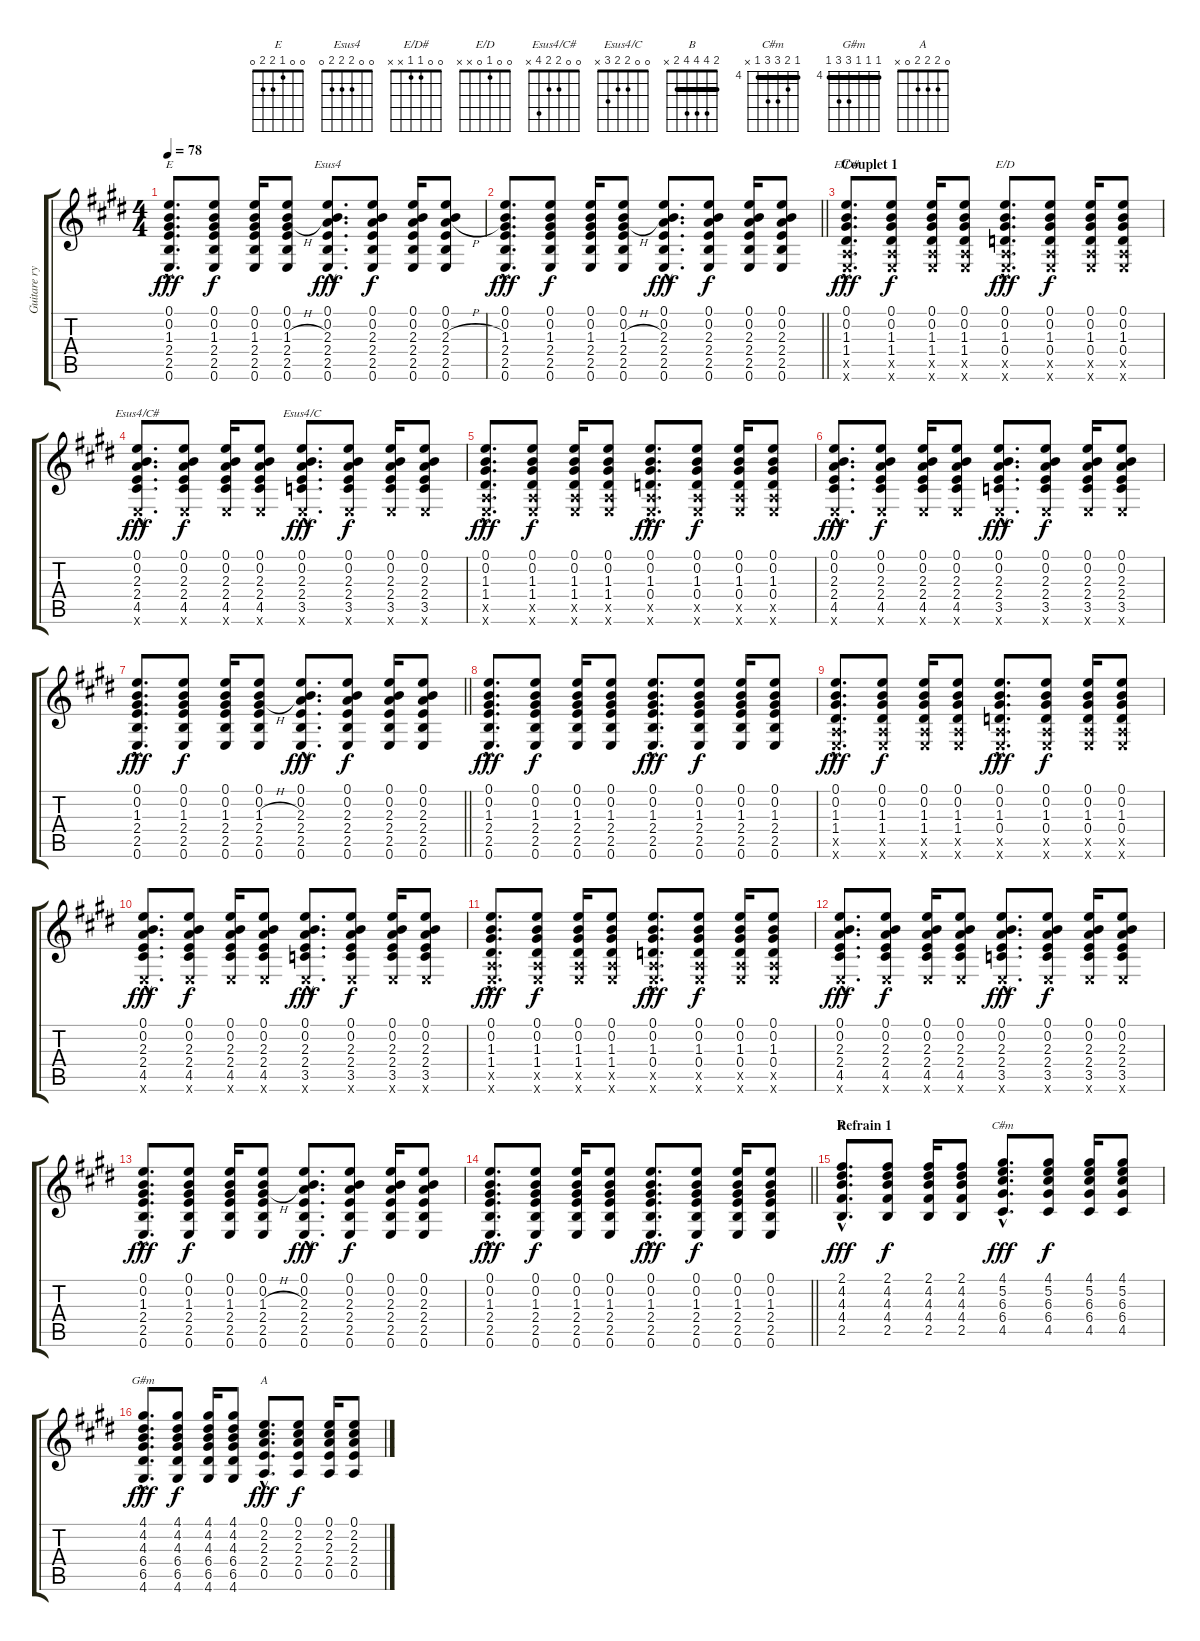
\track ("Guitare rythmique" "Guitare ry") {instrument acousticguitarsteel}
\staff {score tabs}
\tuning (E4 B3 G3 D3 A2 E2) {hide}
\chord ("E" 0 0 1 2 2 0)
\chord ("Esus4" 0 0 2 2 2 0)
\chord ("E/D#" 0 0 1 1 x x)
\chord ("E/D" 0 0 1 0 x x)
\chord ("Esus4/C#" 0 0 2 2 4 x)
\chord ("Esus4/C" 0 0 2 2 3 x)
\chord ("B" 2 4 4 4 2 x) {barre 2}
\chord ("C#m" 4 5 6 6 4 x) {firstfret 4 barre 4}
\chord ("G#m" 4 4 4 6 6 4) {firstfret 4 barre 4}
\chord ("A" 0 2 2 2 0 x)
\ts (4 4)
\tempo 78
\clef g2
\ks e
(0.1{hac} 0.2{hac} 1.3{hac} 2.4{hac} 2.5{hac} 0.6{hac}).8{d ch "E" dy fff instrument acousticguitarsteel} (0.1 0.2 1.3 2.4 2.5 0.6).8{dy f} (0.1 0.2 1.3 2.4 2.5 0.6).16 (0.1 0.2 1.3{h} 2.4 2.5 0.6).8 (0.1{hac} 0.2{hac} 2.3{hac} 2.4{hac} 2.5{hac} 0.6{hac}).8{d ch "Esus4" dy fff} (0.1 0.2 2.3 2.4 2.5 0.6).8{dy f} (0.1 0.2 2.3 2.4 2.5 0.6).16 (0.1 0.2 2.3{h} 2.4 2.5 0.6).8 |
\barLineRight lightlight
(0.1{hac} 0.2{hac} 1.3{hac} 2.4{hac} 2.5{hac} 0.6{hac}).8{d dy fff} (0.1 0.2 1.3 2.4 2.5 0.6).8{dy f} (0.1 0.2 1.3 2.4 2.5 0.6).16 (0.1 0.2 1.3{h} 2.4 2.5 0.6).8 (0.1{hac} 0.2{hac} 2.3{hac} 2.4{hac} 2.5{hac} 0.6{hac}).8{d dy fff} (0.1 0.2 2.3 2.4 2.5 0.6).8{dy f} (0.1 0.2 2.3 2.4 2.5 0.6).16 (0.1 0.2 2.3 2.4 2.5 0.6).8 |
\section ("" "Couplet 1")
(0.1{hac} 0.2{hac} 1.3{hac} 1.4{hac} 0.5{hac x} 0.6{hac x}).8{d ch "E/D#" dy fff} (0.1 0.2 1.3 1.4 0.5{x} 0.6{x}).8{dy f} (0.1 0.2 1.3 1.4 0.5{x} 0.6{x}).16 (0.1 0.2 1.3 1.4 0.5{x} 0.6{x}).8 (0.1{hac} 0.2{hac} 1.3{hac} 0.4{hac} 0.5{hac x} 0.6{hac x}).8{d ch "E/D" dy fff} (0.1 0.2 1.3 0.4 0.5{x} 0.6{x}).8{dy f} (0.1 0.2 1.3 0.4 0.5{x} 0.6{x}).16 (0.1 0.2 1.3 0.4 0.5{x} 0.6{x}).8 |
(0.1{hac} 0.2{hac} 2.3{hac} 2.4{hac} 4.5{hac} 0.6{hac x}).8{d ch "Esus4/C#" dy fff} (0.1 0.2 2.3 2.4 4.5 0.6{x}).8{dy f} (0.1 0.2 2.3 2.4 4.5 0.6{x}).16 (0.1 0.2 2.3 2.4 4.5 0.6{x}).8 (0.1{hac} 0.2{hac} 2.3{hac} 2.4{hac} 3.5{hac} 0.6{hac x}).8{d ch "Esus4/C" dy fff} (0.1 0.2 2.3 2.4 3.5 0.6{x}).8{dy f} (0.1 0.2 2.3 2.4 3.5 0.6{x}).16 (0.1 0.2 2.3 2.4 3.5 0.6{x}).8 |
(0.1{hac} 0.2{hac} 1.3{hac} 1.4{hac} 0.5{hac x} 0.6{hac x}).8{d dy fff} (0.1 0.2 1.3 1.4 0.5{x} 0.6{x}).8{dy f} (0.1 0.2 1.3 1.4 0.5{x} 0.6{x}).16 (0.1 0.2 1.3 1.4 0.5{x} 0.6{x}).8 (0.1{hac} 0.2{hac} 1.3{hac} 0.4{hac} 0.5{hac x} 0.6{hac x}).8{d dy fff} (0.1 0.2 1.3 0.4 0.5{x} 0.6{x}).8{dy f} (0.1 0.2 1.3 0.4 0.5{x} 0.6{x}).16 (0.1 0.2 1.3 0.4 0.5{x} 0.6{x}).8 |
(0.1{hac} 0.2{hac} 2.3{hac} 2.4{hac} 4.5{hac} 0.6{hac x}).8{d dy fff} (0.1 0.2 2.3 2.4 4.5 0.6{x}).8{dy f} (0.1 0.2 2.3 2.4 4.5 0.6{x}).16 (0.1 0.2 2.3 2.4 4.5 0.6{x}).8 (0.1{hac} 0.2{hac} 2.3{hac} 2.4{hac} 3.5{hac} 0.6{hac x}).8{d dy fff} (0.1 0.2 2.3 2.4 3.5 0.6{x}).8{dy f} (0.1 0.2 2.3 2.4 3.5 0.6{x}).16 (0.1 0.2 2.3 2.4 3.5 0.6{x}).8 |
\barLineRight lightlight
(0.1{hac} 0.2{hac} 1.3{hac} 2.4{hac} 2.5{hac} 0.6{hac}).8{d dy fff} (0.1 0.2 1.3 2.4 2.5 0.6).8{dy f} (0.1 0.2 1.3 2.4 2.5 0.6).16 (0.1 0.2 1.3{h} 2.4 2.5 0.6).8 (0.1{hac} 0.2{hac} 2.3{hac} 2.4{hac} 2.5{hac} 0.6{hac}).8{d dy fff} (0.1 0.2 2.3 2.4 2.5 0.6).8{dy f} (0.1 0.2 2.3 2.4 2.5 0.6).16 (0.1 0.2 2.3 2.4 2.5 0.6).8 |
(0.1{hac} 0.2{hac} 1.3{hac} 2.4{hac} 2.5{hac} 0.6{hac}).8{d dy fff} (0.1 0.2 1.3 2.4 2.5 0.6).8{dy f} (0.1 0.2 1.3 2.4 2.5 0.6).16 (0.1 0.2 1.3 2.4 2.5 0.6).8 (0.1{hac} 0.2{hac} 1.3{hac} 2.4{hac} 2.5{hac} 0.6{hac}).8{d dy fff} (0.1 0.2 1.3 2.4 2.5 0.6).8{dy f} (0.1 0.2 1.3 2.4 2.5 0.6).16 (0.1 0.2 1.3 2.4 2.5 0.6).8 |
(0.1{hac} 0.2{hac} 1.3{hac} 1.4{hac} 0.5{hac x} 0.6{hac x}).8{d dy fff} (0.1 0.2 1.3 1.4 0.5{x} 0.6{x}).8{dy f} (0.1 0.2 1.3 1.4 0.5{x} 0.6{x}).16 (0.1 0.2 1.3 1.4 0.5{x} 0.6{x}).8 (0.1{hac} 0.2{hac} 1.3{hac} 0.4{hac} 0.5{hac x} 0.6{hac x}).8{d dy fff} (0.1 0.2 1.3 0.4 0.5{x} 0.6{x}).8{dy f} (0.1 0.2 1.3 0.4 0.5{x} 0.6{x}).16 (0.1 0.2 1.3 0.4 0.5{x} 0.6{x}).8 |
(0.1{hac} 0.2{hac} 2.3{hac} 2.4{hac} 4.5{hac} 0.6{hac x}).8{d dy fff} (0.1 0.2 2.3 2.4 4.5 0.6{x}).8{dy f} (0.1 0.2 2.3 2.4 4.5 0.6{x}).16 (0.1 0.2 2.3 2.4 4.5 0.6{x}).8 (0.1{hac} 0.2{hac} 2.3{hac} 2.4{hac} 3.5{hac} 0.6{hac x}).8{d dy fff} (0.1 0.2 2.3 2.4 3.5 0.6{x}).8{dy f} (0.1 0.2 2.3 2.4 3.5 0.6{x}).16 (0.1 0.2 2.3 2.4 3.5 0.6{x}).8 |
(0.1{hac} 0.2{hac} 1.3{hac} 1.4{hac} 0.5{hac x} 0.6{hac x}).8{d dy fff} (0.1 0.2 1.3 1.4 0.5{x} 0.6{x}).8{dy f} (0.1 0.2 1.3 1.4 0.5{x} 0.6{x}).16 (0.1 0.2 1.3 1.4 0.5{x} 0.6{x}).8 (0.1{hac} 0.2{hac} 1.3{hac} 0.4{hac} 0.5{hac x} 0.6{hac x}).8{d dy fff} (0.1 0.2 1.3 0.4 0.5{x} 0.6{x}).8{dy f} (0.1 0.2 1.3 0.4 0.5{x} 0.6{x}).16 (0.1 0.2 1.3 0.4 0.5{x} 0.6{x}).8 |
(0.1{hac} 0.2{hac} 2.3{hac} 2.4{hac} 4.5{hac} 0.6{hac x}).8{d dy fff} (0.1 0.2 2.3 2.4 4.5 0.6{x}).8{dy f} (0.1 0.2 2.3 2.4 4.5 0.6{x}).16 (0.1 0.2 2.3 2.4 4.5 0.6{x}).8 (0.1{hac} 0.2{hac} 2.3{hac} 2.4{hac} 3.5{hac} 0.6{hac x}).8{d dy fff} (0.1 0.2 2.3 2.4 3.5 0.6{x}).8{dy f} (0.1 0.2 2.3 2.4 3.5 0.6{x}).16 (0.1 0.2 2.3 2.4 3.5 0.6{x}).8 |
(0.1{hac} 0.2{hac} 1.3{hac} 2.4{hac} 2.5{hac} 0.6{hac}).8{d dy fff} (0.1 0.2 1.3 2.4 2.5 0.6).8{dy f} (0.1 0.2 1.3 2.4 2.5 0.6).16 (0.1 0.2 1.3{h} 2.4 2.5 0.6).8 (0.1{hac} 0.2{hac} 2.3{hac} 2.4{hac} 2.5{hac} 0.6{hac}).8{d dy fff} (0.1 0.2 2.3 2.4 2.5 0.6).8{dy f} (0.1 0.2 2.3 2.4 2.5 0.6).16 (0.1 0.2 2.3 2.4 2.5 0.6).8 |
\barLineRight lightlight
(0.1{hac} 0.2{hac} 1.3{hac} 2.4{hac} 2.5{hac} 0.6{hac}).8{d dy fff} (0.1 0.2 1.3 2.4 2.5 0.6).8{dy f} (0.1 0.2 1.3 2.4 2.5 0.6).16 (0.1 0.2 1.3 2.4 2.5 0.6).8 (0.1{hac} 0.2{hac} 1.3{hac} 2.4{hac} 2.5{hac} 0.6{hac}).8{d dy fff} (0.1 0.2 1.3 2.4 2.5 0.6).8{dy f} (0.1 0.2 1.3 2.4 2.5 0.6).16 (0.1 0.2 1.3 2.4 2.5 0.6).8 |
\section ("" "Refrain 1")
(2.1{hac} 4.2{hac} 4.3{hac} 4.4{hac} 2.5{hac}).8{d ch "B" dy fff} (2.1 4.2 4.3 4.4 2.5).8{dy f} (2.1 4.2 4.3 4.4 2.5).16 (2.1 4.2 4.3 4.4 2.5).8 (4.1{hac} 5.2{hac} 6.3{hac} 6.4{hac} 4.5{hac}).8{d ch "C#m" dy fff} (4.1 5.2 6.3 6.4 4.5).8{dy f} (4.1 5.2 6.3 6.4 4.5).16 (4.1 5.2 6.3 6.4 4.5).8 |
(4.1{hac} 4.2{hac} 4.3{hac} 6.4{hac} 6.5{hac} 4.6{hac}).8{d ch "G#m" dy fff} (4.1 4.2 4.3 6.4 6.5 4.6).8{dy f} (4.1 4.2 4.3 6.4 6.5 4.6).16 (4.1 4.2 4.3 6.4 6.5 4.6).8 (0.1{hac} 2.2{hac} 2.3{hac} 2.4{hac} 0.5{hac}).8{d ch "A" dy fff} (0.1 2.2 2.3 2.4 0.5).8{dy f} (0.1 2.2 2.3 2.4 0.5).16 (0.1 2.2 2.3 2.4 0.5).8
